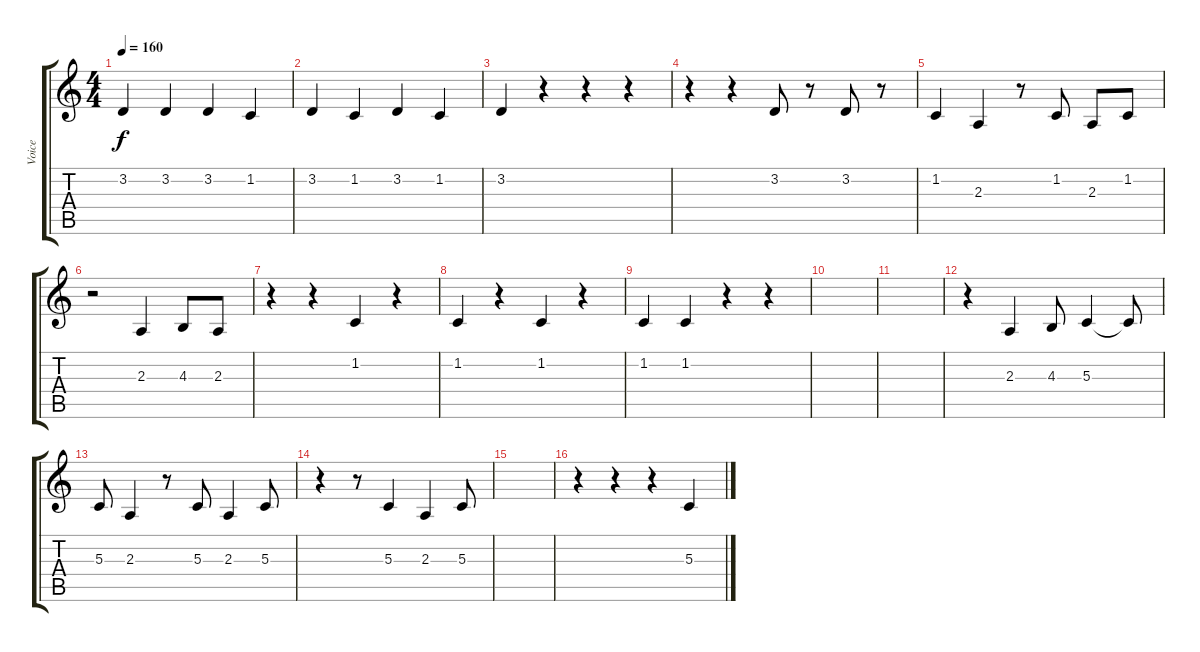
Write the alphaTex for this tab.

\track ("Voice" "Voice") {instrument lead6voice}
\staff {score tabs}
\tuning (E4 B3 G3 D3 A2 E2) {hide}
\ts (4 4)
\tempo 160
\clef g2
\ks c
3.2.4{dy f} 3.2.4 3.2.4 1.2.4 |
3.2.4 1.2.4 3.2.4 1.2.4 |
3.2.4 r.4 r.4 r.4 |
r.4 r.4 3.2.8 r.8 3.2.8 r.8 |
1.2.4 2.3.4 r.8 1.2.8 2.3.8 1.2.8 |
r.2 2.3.4 4.3.8 2.3.8 |
r.4 r.4 1.2.4 r.4 |
1.2.4 r.4 1.2.4 r.4 |
1.2.4 1.2.4 r.4 r.4 |
|
|
r.4 2.3.4 4.3.8 5.3.4 5.3{t}.8 |
5.3.8 2.3.4 r.8 5.3.8 2.3.4 5.3.8 |
r.4 r.8 5.3.4 2.3.4 5.3.8 |
|
r.4 r.4 r.4 5.3.4
